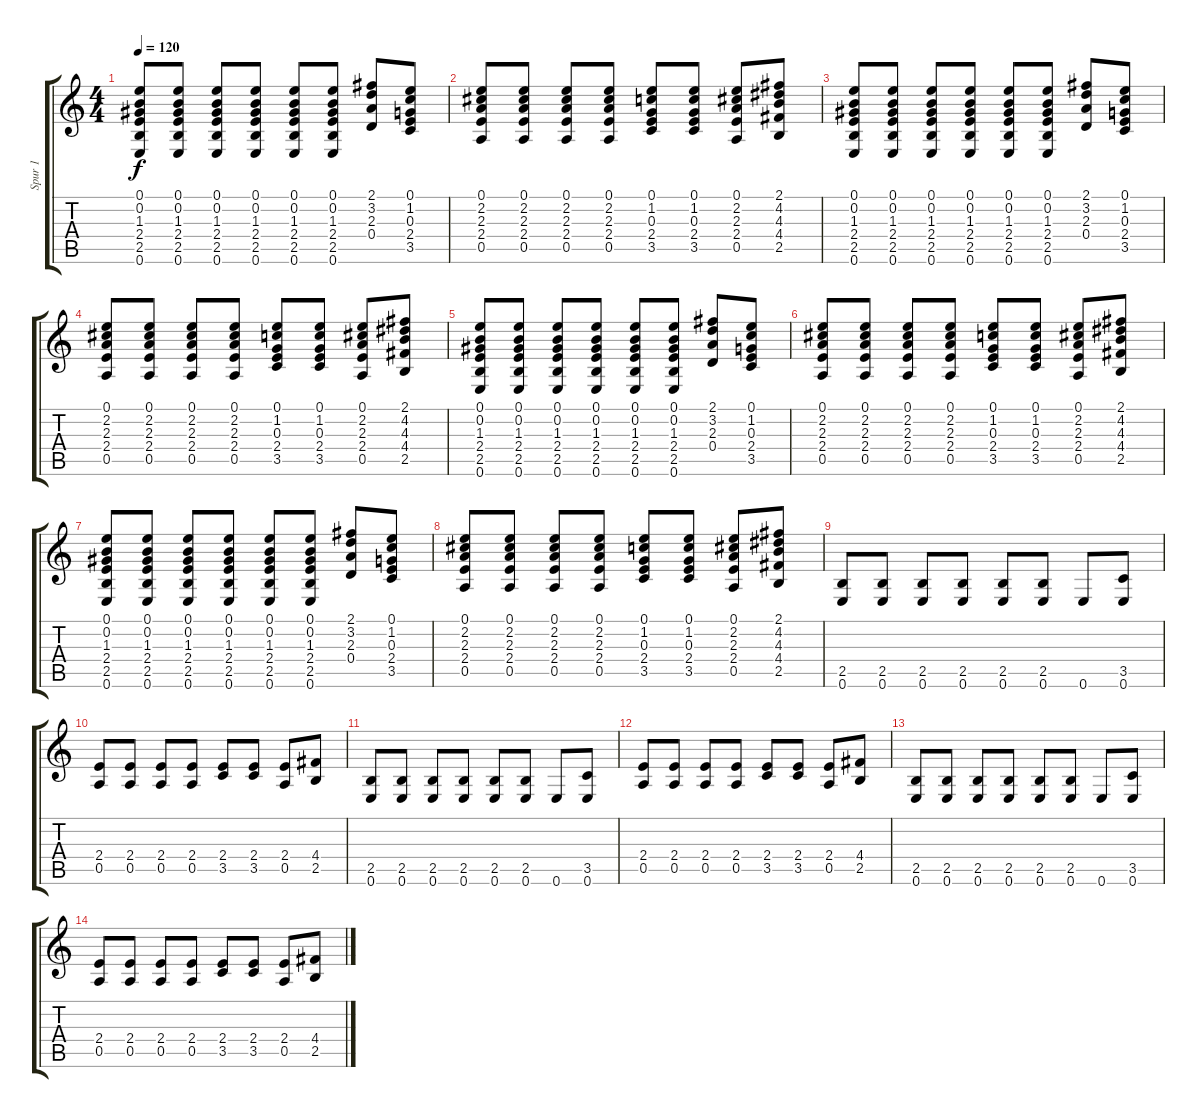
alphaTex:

\track ("Spur 1" "Spur 1") {instrument distortionguitar}
\staff {score tabs}
\tuning (E4 B3 G3 D3 A2 E2) {hide}
\ts (4 4)
\tempo 120
\clef g2
\ks c
(0.1 0.2 1.3 2.4 2.5 0.6).8{dy f} (0.1 0.2 1.3 2.4 2.5 0.6).8 (0.1 0.2 1.3 2.4 2.5 0.6).8 (0.1 0.2 1.3 2.4 2.5 0.6).8 (0.1 0.2 1.3 2.4 2.5 0.6).8 (0.1 0.2 1.3 2.4 2.5 0.6).8 (2.1 3.2 2.3 0.4).8 (0.1 1.2 0.3 2.4 3.5).8 |
(0.1 2.2 2.3 2.4 0.5).8 (0.1 2.2 2.3 2.4 0.5).8 (0.1 2.2 2.3 2.4 0.5).8 (0.1 2.2 2.3 2.4 0.5).8 (0.1 1.2 0.3 2.4 3.5).8 (0.1 1.2 0.3 2.4 3.5).8 (0.1 2.2 2.3 2.4 0.5).8 (2.1 4.2 4.3 4.4 2.5).8 |
(0.1 0.2 1.3 2.4 2.5 0.6).8 (0.1 0.2 1.3 2.4 2.5 0.6).8 (0.1 0.2 1.3 2.4 2.5 0.6).8 (0.1 0.2 1.3 2.4 2.5 0.6).8 (0.1 0.2 1.3 2.4 2.5 0.6).8 (0.1 0.2 1.3 2.4 2.5 0.6).8 (2.1 3.2 2.3 0.4).8 (0.1 1.2 0.3 2.4 3.5).8 |
(0.1 2.2 2.3 2.4 0.5).8 (0.1 2.2 2.3 2.4 0.5).8 (0.1 2.2 2.3 2.4 0.5).8 (0.1 2.2 2.3 2.4 0.5).8 (0.1 1.2 0.3 2.4 3.5).8 (0.1 1.2 0.3 2.4 3.5).8 (0.1 2.2 2.3 2.4 0.5).8 (2.1 4.2 4.3 4.4 2.5).8 |
(0.1 0.2 1.3 2.4 2.5 0.6).8 (0.1 0.2 1.3 2.4 2.5 0.6).8 (0.1 0.2 1.3 2.4 2.5 0.6).8 (0.1 0.2 1.3 2.4 2.5 0.6).8 (0.1 0.2 1.3 2.4 2.5 0.6).8 (0.1 0.2 1.3 2.4 2.5 0.6).8 (2.1 3.2 2.3 0.4).8 (0.1 1.2 0.3 2.4 3.5).8 |
(0.1 2.2 2.3 2.4 0.5).8 (0.1 2.2 2.3 2.4 0.5).8 (0.1 2.2 2.3 2.4 0.5).8 (0.1 2.2 2.3 2.4 0.5).8 (0.1 1.2 0.3 2.4 3.5).8 (0.1 1.2 0.3 2.4 3.5).8 (0.1 2.2 2.3 2.4 0.5).8 (2.1 4.2 4.3 4.4 2.5).8 |
(0.1 0.2 1.3 2.4 2.5 0.6).8 (0.1 0.2 1.3 2.4 2.5 0.6).8 (0.1 0.2 1.3 2.4 2.5 0.6).8 (0.1 0.2 1.3 2.4 2.5 0.6).8 (0.1 0.2 1.3 2.4 2.5 0.6).8 (0.1 0.2 1.3 2.4 2.5 0.6).8 (2.1 3.2 2.3 0.4).8 (0.1 1.2 0.3 2.4 3.5).8 |
(0.1 2.2 2.3 2.4 0.5).8 (0.1 2.2 2.3 2.4 0.5).8 (0.1 2.2 2.3 2.4 0.5).8 (0.1 2.2 2.3 2.4 0.5).8 (0.1 1.2 0.3 2.4 3.5).8 (0.1 1.2 0.3 2.4 3.5).8 (0.1 2.2 2.3 2.4 0.5).8 (2.1 4.2 4.3 4.4 2.5).8 |
(2.5 0.6).8 (2.5 0.6).8 (2.5 0.6).8 (2.5 0.6).8 (2.5 0.6).8 (2.5 0.6).8 0.6.8 (3.5 0.6).8 |
(2.4 0.5).8 (2.4 0.5).8 (2.4 0.5).8 (2.4 0.5).8 (2.4 3.5).8 (2.4 3.5).8 (2.4 0.5).8 (4.4 2.5).8 |
(2.5 0.6).8 (2.5 0.6).8 (2.5 0.6).8 (2.5 0.6).8 (2.5 0.6).8 (2.5 0.6).8 0.6.8 (3.5 0.6).8 |
(2.4 0.5).8 (2.4 0.5).8 (2.4 0.5).8 (2.4 0.5).8 (2.4 3.5).8 (2.4 3.5).8 (2.4 0.5).8 (4.4 2.5).8 |
(2.5 0.6).8{volume 3} (2.5 0.6).8 (2.5 0.6).8 (2.5 0.6).8 (2.5 0.6).8 (2.5 0.6).8 0.6.8 (3.5 0.6).8 |
(2.4 0.5).8{volume 2} (2.4 0.5).8{volume 1} (2.4 0.5).8{volume 0} (2.4 0.5).8 (2.4 3.5).8 (2.4 3.5).8 (2.4 0.5).8 (4.4 2.5).8
